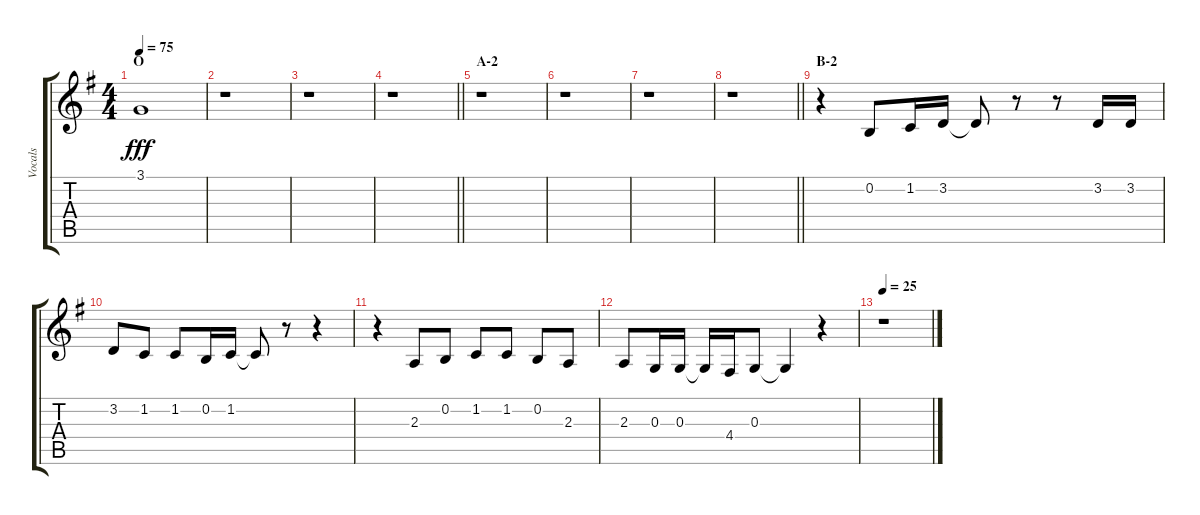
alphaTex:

\track ("Vocals" "Vocals") {instrument voiceoohs}
\staff {score tabs}
\tuning (E4 B3 G3 D3 A2 E2) {hide}
\ts (4 4)
\section ("" "O")
\tempo 75
\clef g2
\ks g
3.1.1{dy fff} |
r.1 |
r.1 |
\barLineRight lightlight
r.1 |
\section ("" "A-2")
r.1 |
r.1 |
r.1 |
\barLineRight lightlight
r.1 |
\section ("" "B-2")
r.4 0.2.8 1.2.16 3.2.16 3.2{t}.8 r.8 r.8 3.2.16 3.2.16 |
3.2.8 1.2.8 1.2.8 0.2.16 1.2.16 1.2{t}.8 r.8 r.4 |
r.4 2.3.8 0.2.8 1.2.8 1.2.8 0.2.8 2.3.8 |
2.3.8 0.3.16 0.3.16 0.3{t}.16 4.4.16 0.3.8 0.3{t}.4 r.4 |
\tempo 25
r.1
